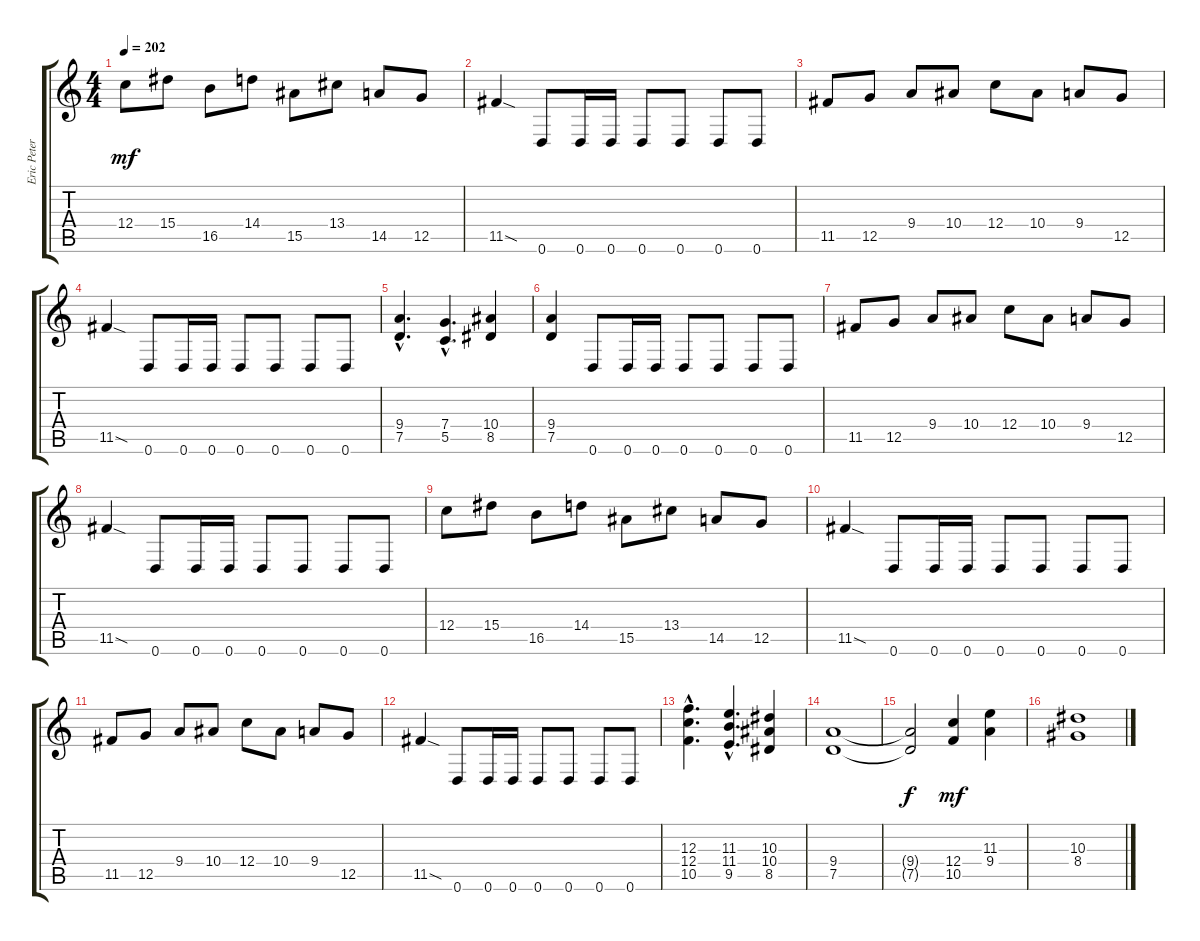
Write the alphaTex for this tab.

\track ("Eric Peterson" "Eric Peter") {instrument distortionguitar}
\staff {score tabs}
\tuning (D4 A3 F3 C3 G2 D2) {hide}
\ts (4 4)
\tempo 202
\clef g2
\ks c
12.4.8{dy mf} 15.4.8 16.5.8 14.4.8 15.5.8 13.4.8 14.5.8 12.5.8 |
11.5{sod}.4 0.6.8 0.6.16 0.6.16 0.6.8 0.6.8 0.6.8 0.6.8 |
11.5.8 12.5.8 9.4.8 10.4.8 12.4.8 10.4.8 9.4.8 12.5.8 |
11.5{sod}.4 0.6.8 0.6.16 0.6.16 0.6.8 0.6.8 0.6.8 0.6.8 |
(9.4{hac} 7.5{hac}).4{d} (7.4{hac} 5.5{hac}).4{d} (10.4 8.5).4 |
(9.4 7.5).4 0.6.8 0.6.16 0.6.16 0.6.8 0.6.8 0.6.8 0.6.8 |
11.5.8 12.5.8 9.4.8 10.4.8 12.4.8 10.4.8 9.4.8 12.5.8 |
11.5{sod}.4 0.6.8 0.6.16 0.6.16 0.6.8 0.6.8 0.6.8 0.6.8 |
12.4.8 15.4.8 16.5.8 14.4.8 15.5.8 13.4.8 14.5.8 12.5.8 |
11.5{sod}.4 0.6.8 0.6.16 0.6.16 0.6.8 0.6.8 0.6.8 0.6.8 |
11.5.8 12.5.8 9.4.8 10.4.8 12.4.8 10.4.8 9.4.8 12.5.8 |
11.5{sod}.4 0.6.8 0.6.16 0.6.16 0.6.8 0.6.8 0.6.8 0.6.8 |
(12.3{hac} 12.4{hac} 10.5{hac}).4{d} (11.3{hac} 11.4{hac} 9.5{hac}).4{d} (10.3 10.4 8.5).4 |
(9.4 7.5).1 |
(9.4{t} 7.5{t}).2{dy f} (12.4 10.5).4{dy mf} (11.3 9.4).4 |
(10.3 8.4).1
